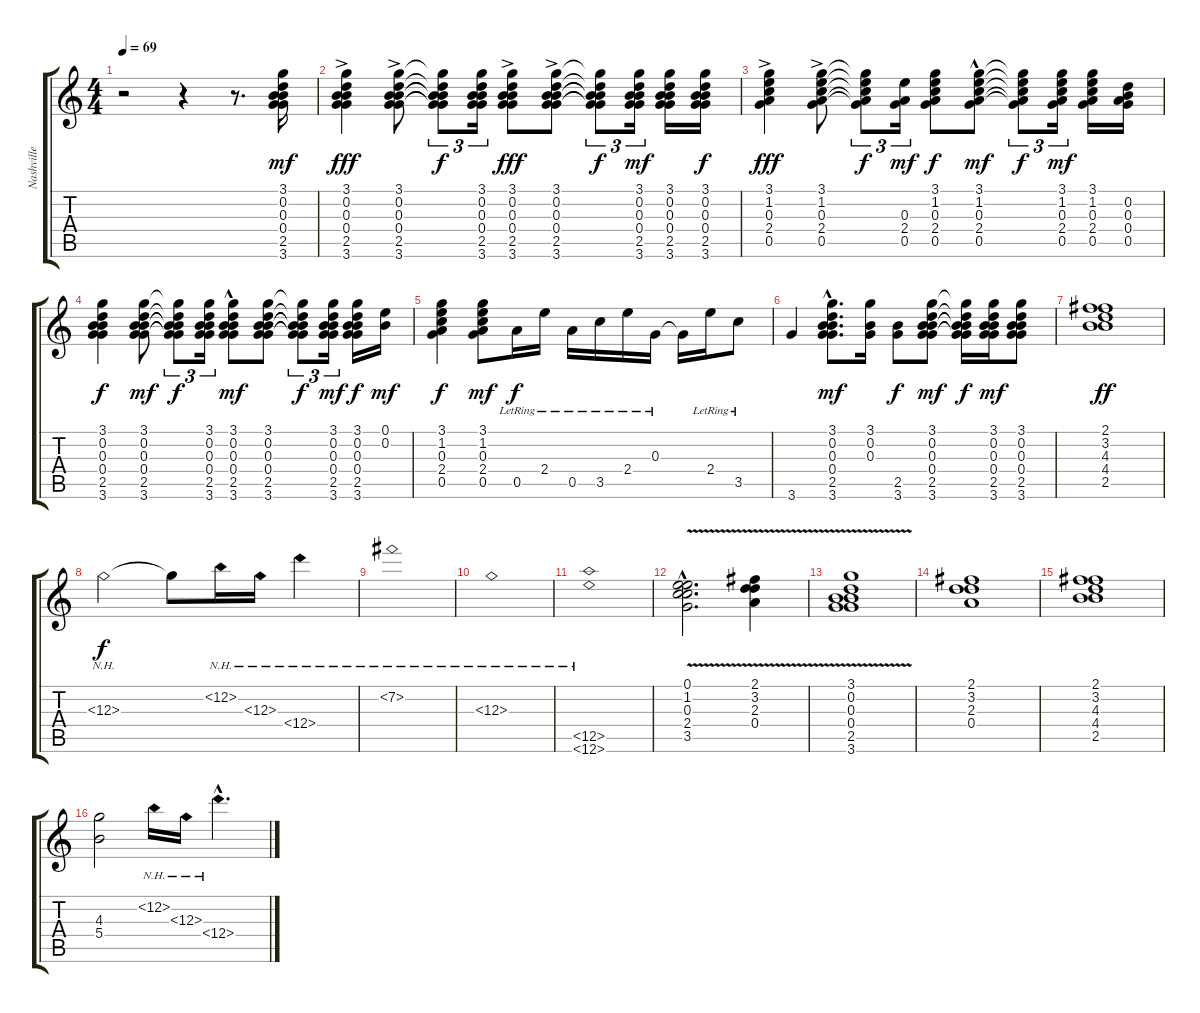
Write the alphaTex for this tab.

\track ("Nashville strung" "Nashville ") {instrument acousticguitarsteel}
\staff {score tabs}
\tuning (E4 B3 G3 D4 A3 E3) {hide}
\ts (4 4)
\tempo 69
\clef g2
\ks c
r.2{dy mf instrument acousticguitarsteel} r.4 r.8{d} (3.1 0.2 0.3 0.4 2.5 3.6).16 |
(3.1{ac} 0.2{ac} 0.3{ac} 0.4{ac} 2.5{ac} 3.6{ac}).4{dy fff} (3.1{ac} 0.2{ac} 0.3{ac} 0.4{ac} 2.5{ac} 3.6{ac}).8 (3.1{t} 0.2{t} 0.3{t} 0.4{t} 2.5{t} 3.6{t}).8{tu (3 2) dy f} (3.1 0.2 0.3 0.4 2.5 3.6).16{tu (3 2)} (3.1{ac} 0.2{ac} 0.3{ac} 0.4{ac} 2.5{ac} 3.6{ac}).8{dy fff} (3.1{ac} 0.2{ac} 0.3{ac} 0.4{ac} 2.5{ac} 3.6{ac}).8 (3.1{t} 0.2{t} 0.3{t} 0.4{t} 2.5{t} 3.6{t}).8{tu (3 2) dy f} (3.1 0.2 0.3 0.4 2.5 3.6).16{tu (3 2) dy mf} (3.1 0.2 0.3 0.4 2.5 3.6).16 (3.1 0.2 0.3 0.4 2.5 3.6).16{dy f} |
(3.1{ac} 1.2{ac} 0.3{ac} 2.4{ac} 0.5{ac}).4{dy fff} (3.1{ac} 1.2{ac} 0.3{ac} 2.4{ac} 0.5{ac}).8 (3.1{t} 1.2{t} 0.3{t} 2.4{t} 0.5{t}).8{tu (3 2) dy f} (0.3 2.4 0.5).16{tu (3 2) dy mf} (3.1 1.2 0.3 2.4 0.5).8{dy f} (3.1 1.2{hac} 0.3 2.4 0.5).8{dy mf} (3.1{t} 1.2{t} 0.3{t} 2.4{t} 0.5{t}).8{tu (3 2) dy f} (3.1 1.2 0.3 2.4 0.5).16{tu (3 2) dy mf} (3.1 1.2 0.3 2.4 0.5).16 (0.2 0.3 0.4 0.5).16 |
(3.1 0.2 0.3 0.4 2.5 3.6).4{dy f} (3.1 0.2 0.3 0.4 2.5 3.6).8{dy mf} (3.1{t} 0.2{t} 0.3{t} 0.4{t} 2.5{t} 3.6{t}).8{tu (3 2) dy f} (3.1 0.2 0.3 0.4 2.5 3.6).16{tu (3 2)} (3.1{hac} 0.2 0.3 0.4 2.5 3.6).8{dy mf} (3.1 0.2 0.3 0.4 2.5 3.6).8 (3.1{t} 0.2{t} 0.3{t} 0.4{t} 2.5{t} 3.6{t}).8{tu (3 2) dy f} (3.1 0.2 0.3 0.4 2.5 3.6).16{tu (3 2) dy mf} (3.1 0.2 0.3 0.4 2.5 3.6).16{dy f} (0.1 0.2).16{dy mf} |
(3.1 1.2 0.3 2.4 0.5).4{dy f} (3.1 1.2 0.3 2.4 0.5).8{dy mf} 0.5{lr}.16{dy f} 2.4{lr}.16 0.5{lr}.16 3.5{lr}.16 2.4{lr}.16 0.3{lr}.16 0.3{t}.16 2.4{lr}.16 3.5{lr}.8 |
3.6.4 (3.1{hac} 0.2{hac} 0.3{hac} 0.4{hac} 2.5{hac} 3.6{hac}).8{d dy mf} (3.1 0.2 0.3).16 (2.5 3.6).8{dy f} (3.1 0.2 0.3 0.4 2.5 3.6).8{dy mf} (3.1{t} 0.2{t} 0.3{t} 0.4{t} 2.5{t} 3.6{t}).16{dy f} (3.1 0.2 0.3 0.4 2.5 3.6).16{dy mf} (3.1 0.2 0.3 0.4 2.5 3.6).8 |
(2.1 3.2 4.3 4.4 2.5).1{dy ff} |
12.3{nh}.2{dy f} 12.3{t}.8 12.2{nh}.16 12.3{nh}.16 12.4{nh}.4 |
7.2{nh}.1 |
12.3{nh}.1 |
(12.5{nh} 12.6{nh}).1 |
(0.1{v hac} 1.2{v hac} 0.3{v hac} 2.4{v hac} 3.5{v hac}).2{d} (2.1{v} 3.2{v} 2.3{v} 0.4{v}).4 |
(3.1{v} 0.2{v} 0.3{v} 0.4{v} 2.5{v} 3.6{v}).1 |
(2.1 3.2 2.3 0.4).1 |
(2.1 3.2 4.3 4.4 2.5).1 |
(4.3 5.4).2 12.2{nh}.16 12.3{nh}.16 12.4{nh hac}.4{d}
